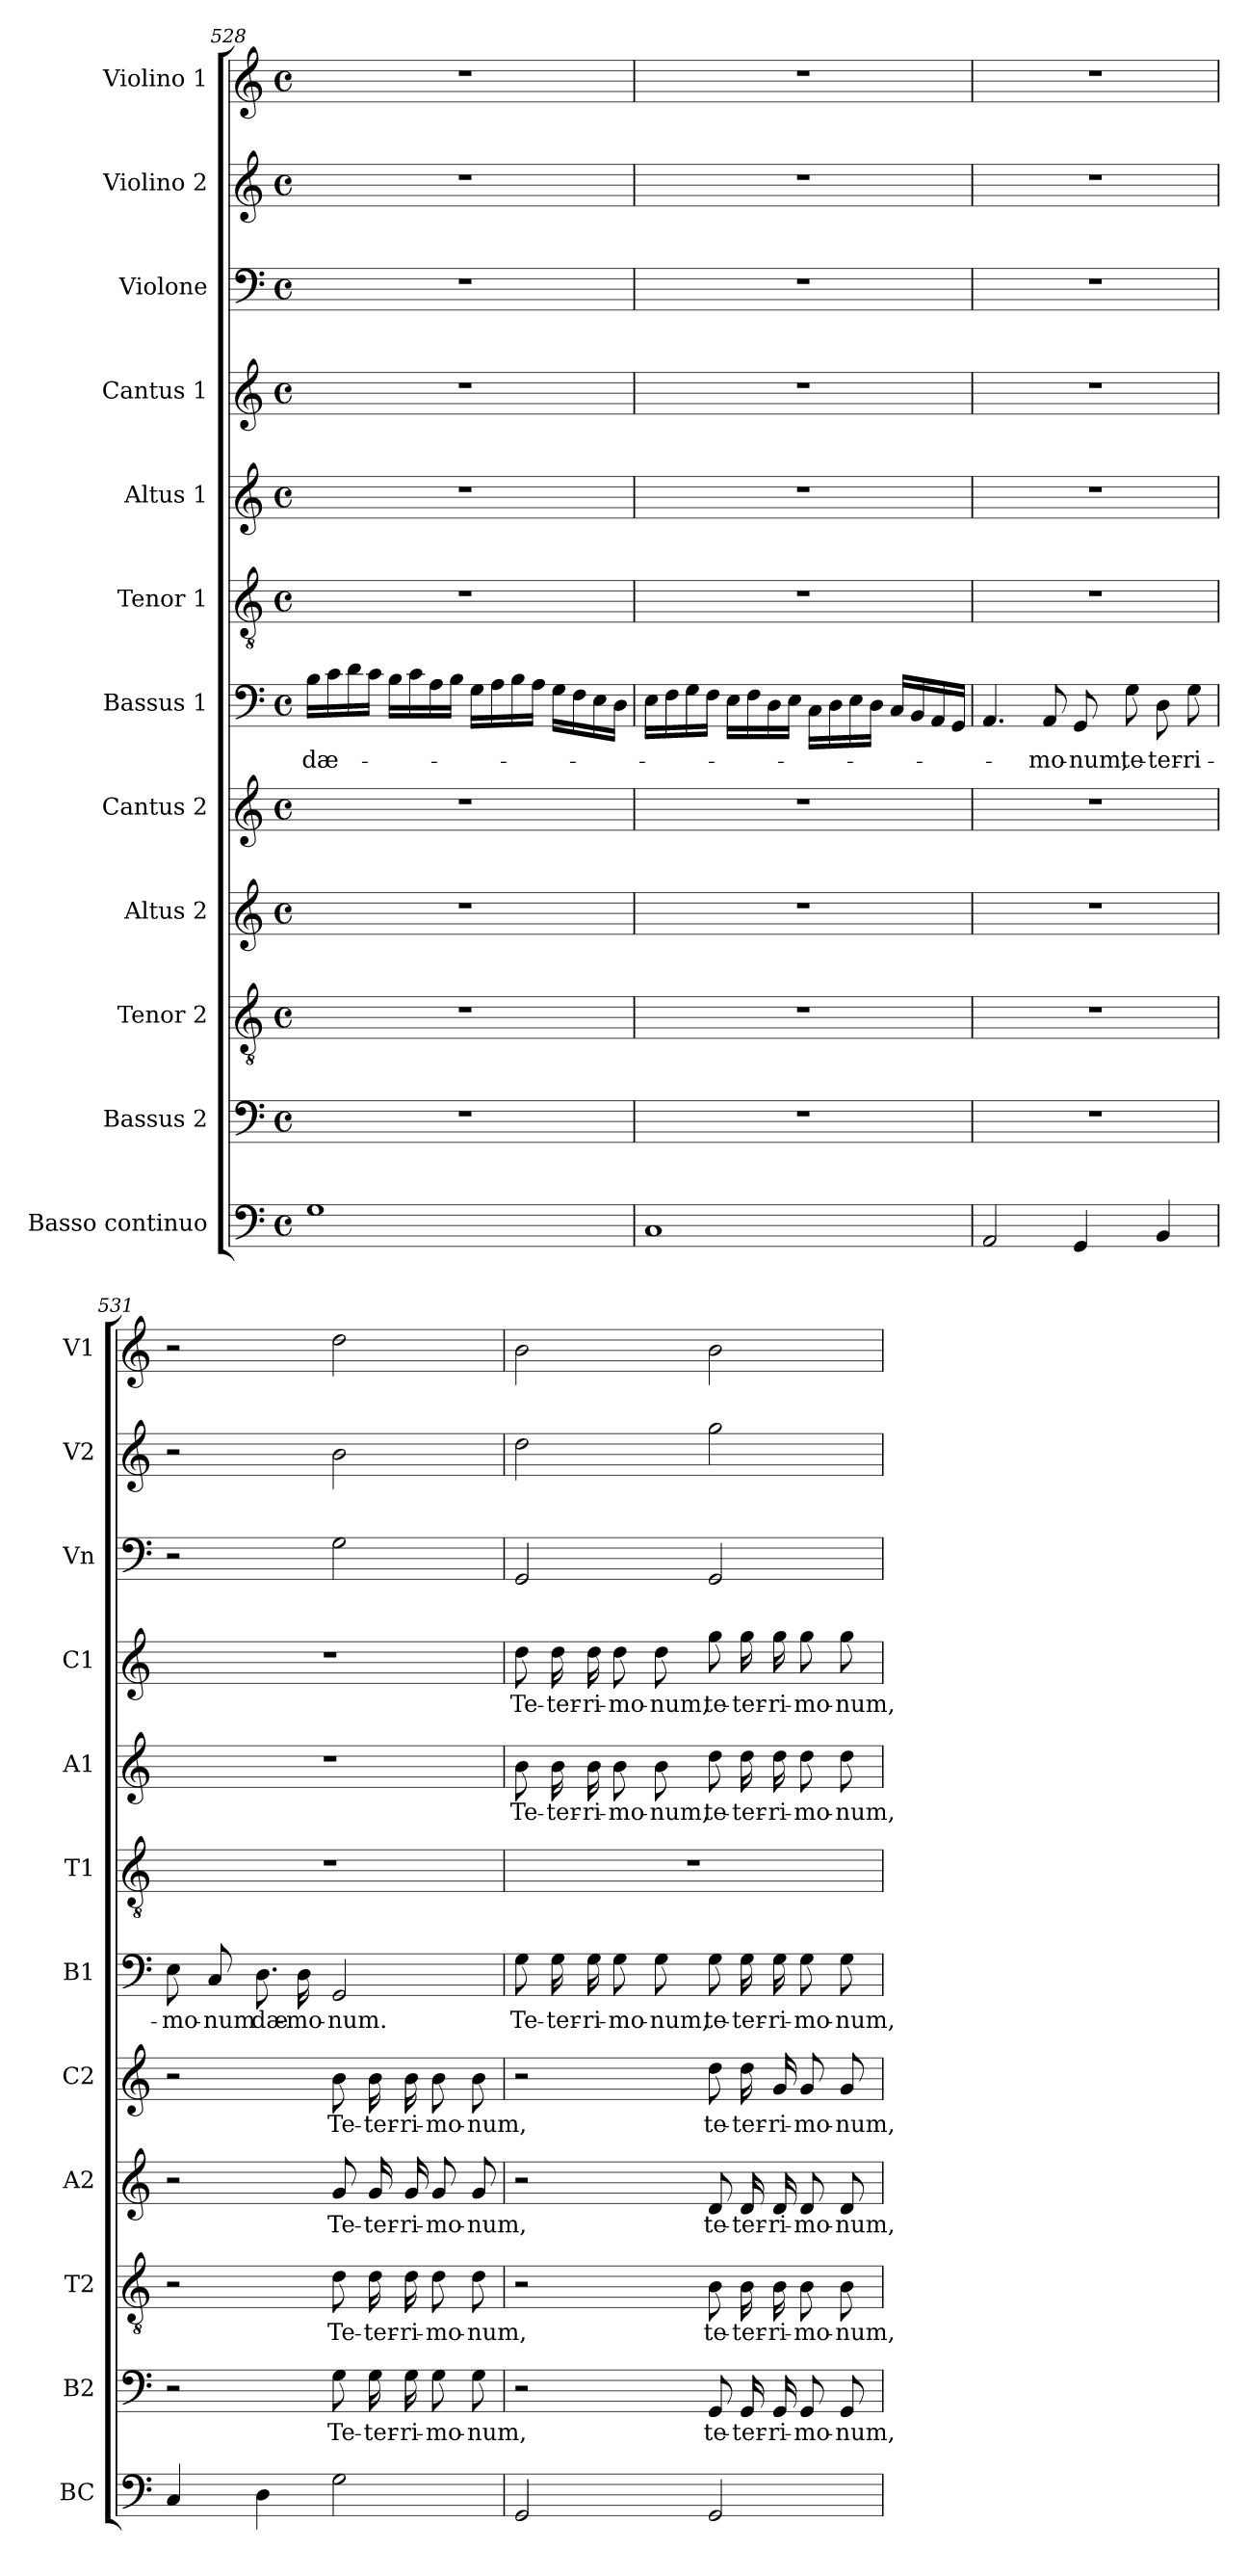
**kern	**kern	**text	**kern	**text	**kern	**text	**kern	**text	**kern	**text	**kern	**kern	**text	**kern	**text	**kern	**kern	**kern
*part12	*part11	*part11	*part10	*part10	*part9	*part9	*part8	*part8	*part7	*part7	*part6	*part5	*part5	*part4	*part4	*part3	*part2	*part1
*staff12	*staff11	*staff11	*staff10	*staff10	*staff9	*staff9	*staff8	*staff8	*staff7	*staff7	*staff6	*staff5	*staff5	*staff4	*staff4	*staff3	*staff2	*staff1
*I"Basso continuo	*I"Bassus 2	*	*I"Tenor 2	*	*I"Altus 2	*	*I"Cantus 2	*	*I"Bassus 1	*	*I"Tenor 1	*I"Altus 1	*	*I"Cantus 1	*	*I"Violone	*I"Violino 2	*I"Violino 1
*I'BC	*I'B2	*	*I'T2	*	*I'A2	*	*I'C2	*	*I'B1	*	*I'T1	*I'A1	*	*I'C1	*	*I'Vn	*I'V2	*I'V1
*clefF4	*clefF4	*	*clefGv2	*	*clefG2	*	*clefG2	*	*clefF4	*	*clefGv2	*clefG2	*	*clefG2	*	*clefF4	*clefG2	*clefG2
*ITrd7c12	*	*	*	*	*	*	*	*	*	*	*	*	*	*	*	*ITrd7c12	*	*
*k[]	*k[]	*	*k[]	*	*k[]	*	*k[]	*	*k[]	*	*k[]	*k[]	*	*k[]	*	*k[]	*k[]	*k[]
*C:	*C:	*	*C:	*	*C:	*	*C:	*	*C:	*	*C:	*C:	*	*C:	*	*C:	*C:	*C:
*M4/4	*M4/4	*	*M4/4	*	*M4/4	*	*M4/4	*	*M4/4	*	*M4/4	*M4/4	*	*M4/4	*	*M4/4	*M4/4	*M4/4
*met(c)	*met(c)	*	*met(c)	*	*met(c)	*	*met(c)	*	*met(c)	*	*met(c)	*met(c)	*	*met(c)	*	*met(c)	*met(c)	*met(c)
=528	=528	=528	=528	=528	=528	=528	=528	=528	=528	=528	=528	=528	=528	=528	=528	=528	=528	=528
!	!	!	!	!	!	!	!	!	!	!LO:LY:b	!	!	!	!	!	!	!	!
1GG	1r	.	1r	.	1r	.	1r	.	16B\LL	dæ-	1r	1r	.	1r	.	1r	1r	1r
.	.	.	.	.	.	.	.	.	16c\	.	.	.	.	.	.	.	.	.
.	.	.	.	.	.	.	.	.	16d\	.	.	.	.	.	.	.	.	.
.	.	.	.	.	.	.	.	.	16c\JJ	.	.	.	.	.	.	.	.	.
.	.	.	.	.	.	.	.	.	16B\LL	.	.	.	.	.	.	.	.	.
.	.	.	.	.	.	.	.	.	16c\	.	.	.	.	.	.	.	.	.
.	.	.	.	.	.	.	.	.	16A\	.	.	.	.	.	.	.	.	.
.	.	.	.	.	.	.	.	.	16B\JJ	.	.	.	.	.	.	.	.	.
.	.	.	.	.	.	.	.	.	16G\LL	.	.	.	.	.	.	.	.	.
.	.	.	.	.	.	.	.	.	16A\	.	.	.	.	.	.	.	.	.
.	.	.	.	.	.	.	.	.	16B\	.	.	.	.	.	.	.	.	.
.	.	.	.	.	.	.	.	.	16A\JJ	.	.	.	.	.	.	.	.	.
.	.	.	.	.	.	.	.	.	16G\LL	.	.	.	.	.	.	.	.	.
.	.	.	.	.	.	.	.	.	16F\	.	.	.	.	.	.	.	.	.
.	.	.	.	.	.	.	.	.	16E\	.	.	.	.	.	.	.	.	.
.	.	.	.	.	.	.	.	.	16D\JJ	.	.	.	.	.	.	.	.	.
!!LO:PB:g=z
=529	=529	=529	=529	=529	=529	=529	=529	=529	=529	=529	=529	=529	=529	=529	=529	=529	=529	=529
1CC	1r	.	1r	.	1r	.	1r	.	16E\LL	.	1r	1r	.	1r	.	1r	1r	1r
.	.	.	.	.	.	.	.	.	16F\	.	.	.	.	.	.	.	.	.
.	.	.	.	.	.	.	.	.	16G\	.	.	.	.	.	.	.	.	.
.	.	.	.	.	.	.	.	.	16F\JJ	.	.	.	.	.	.	.	.	.
.	.	.	.	.	.	.	.	.	16E\LL	.	.	.	.	.	.	.	.	.
.	.	.	.	.	.	.	.	.	16F\	.	.	.	.	.	.	.	.	.
.	.	.	.	.	.	.	.	.	16D\	.	.	.	.	.	.	.	.	.
.	.	.	.	.	.	.	.	.	16E\JJ	.	.	.	.	.	.	.	.	.
.	.	.	.	.	.	.	.	.	16C\LL	.	.	.	.	.	.	.	.	.
.	.	.	.	.	.	.	.	.	16D\	.	.	.	.	.	.	.	.	.
.	.	.	.	.	.	.	.	.	16E\	.	.	.	.	.	.	.	.	.
.	.	.	.	.	.	.	.	.	16D\JJ	.	.	.	.	.	.	.	.	.
.	.	.	.	.	.	.	.	.	16C/LL	.	.	.	.	.	.	.	.	.
.	.	.	.	.	.	.	.	.	16BB/	.	.	.	.	.	.	.	.	.
.	.	.	.	.	.	.	.	.	16AA/	.	.	.	.	.	.	.	.	.
.	.	.	.	.	.	.	.	.	16GG/JJ	.	.	.	.	.	.	.	.	.
=530	=530	=530	=530	=530	=530	=530	=530	=530	=530	=530	=530	=530	=530	=530	=530	=530	=530	=530
2AAA/	1r	.	1r	.	1r	.	1r	.	4.AA/	.	1r	1r	.	1r	.	1r	1r	1r
!	!	!	!	!	!	!	!	!	!	!LO:LY:b	!	!	!	!	!	!	!	!
.	.	.	.	.	.	.	.	.	8AA/	-mo-	.	.	.	.	.	.	.	.
!	!	!	!	!	!	!	!	!	!	!LO:LY:b	!	!	!	!	!	!	!	!
4GGG/	.	.	.	.	.	.	.	.	8GG/	-num,	.	.	.	.	.	.	.	.
!	!	!	!	!	!	!	!	!	!	!LO:LY:b	!	!	!	!	!	!	!	!
.	.	.	.	.	.	.	.	.	8G\	te-	.	.	.	.	.	.	.	.
!	!	!	!	!	!	!	!	!	!	!LO:LY:b	!	!	!	!	!	!	!	!
4BBB/	.	.	.	.	.	.	.	.	8D\	-ter-	.	.	.	.	.	.	.	.
!	!	!	!	!	!	!	!	!	!	!LO:LY:b	!	!	!	!	!	!	!	!
.	.	.	.	.	.	.	.	.	8G\	-ri-	.	.	.	.	.	.	.	.
=531	=531	=531	=531	=531	=531	=531	=531	=531	=531	=531	=531	=531	=531	=531	=531	=531	=531	=531
!	!	!	!	!	!	!	!	!	!	!LO:LY:b	!	!	!	!	!	!	!	!
4CC/	2r	.	2r	.	2r	.	2r	.	8E\	-mo-	1r	1r	.	1r	.	2r	2r	2r
!	!	!	!	!	!	!	!	!	!	!LO:LY:b	!	!	!	!	!	!	!	!
.	.	.	.	.	.	.	.	.	8C/	-num	.	.	.	.	.	.	.	.
!	!	!	!	!	!	!	!	!	!	!LO:LY:b	!	!	!	!	!	!	!	!
4DD\	.	.	.	.	.	.	.	.	8.D\	dæ-	.	.	.	.	.	.	.	.
!	!	!	!	!	!	!	!	!	!	!LO:LY:b	!	!	!	!	!	!	!	!
.	.	.	.	.	.	.	.	.	16D\	-mo-	.	.	.	.	.	.	.	.
!	!	!LO:LY:b	!	!LO:LY:b	!	!LO:LY:b	!	!LO:LY:b	!	!LO:LY:b	!	!	!	!	!	!	!	!
2GG\	8G\	Te-	8d\	Te-	8g/	Te-	8b\	Te-	2GG/	-num.	.	.	.	.	.	2GG\	2b\	2dd\
!	!	!LO:LY:b	!	!LO:LY:b	!	!LO:LY:b	!	!LO:LY:b	!	!	!	!	!	!	!	!	!	!
.	16G\	-ter-	16d\	-ter-	16g/	-ter-	16b\	-ter-	.	.	.	.	.	.	.	.	.	.
!	!	!LO:LY:b	!	!LO:LY:b	!	!LO:LY:b	!	!LO:LY:b	!	!	!	!	!	!	!	!	!	!
.	16G\	-ri-	16d\	-ri-	16g/	-ri-	16b\	-ri-	.	.	.	.	.	.	.	.	.	.
!	!	!LO:LY:b	!	!LO:LY:b	!	!LO:LY:b	!	!LO:LY:b	!	!	!	!	!	!	!	!	!	!
.	8G\	-mo-	8d\	-mo-	8g/	-mo-	8b\	-mo-	.	.	.	.	.	.	.	.	.	.
!	!	!LO:LY:b	!	!LO:LY:b	!	!LO:LY:b	!	!LO:LY:b	!	!	!	!	!	!	!	!	!	!
.	8G\	-num,	8d\	-num,	8g/	-num,	8b\	-num,	.	.	.	.	.	.	.	.	.	.
!!LO:PB:g=z
=532	=532	=532	=532	=532	=532	=532	=532	=532	=532	=532	=532	=532	=532	=532	=532	=532	=532	=532
!	!	!	!	!	!	!	!	!	!	!LO:LY:b	!	!	!LO:LY:b	!	!LO:LY:b	!	!	!
2GGG/	2r	.	2r	.	2r	.	2r	.	8G\	Te-	1r	8b\	Te-	8dd\	Te-	2GGG/	2dd\	2b\
!	!	!	!	!	!	!	!	!	!	!LO:LY:b	!	!	!LO:LY:b	!	!LO:LY:b	!	!	!
.	.	.	.	.	.	.	.	.	16G\	-ter-	.	16b\	-ter-	16dd\	-ter-	.	.	.
!	!	!	!	!	!	!	!	!	!	!LO:LY:b	!	!	!LO:LY:b	!	!LO:LY:b	!	!	!
.	.	.	.	.	.	.	.	.	16G\	-ri-	.	16b\	-ri-	16dd\	-ri-	.	.	.
!	!	!	!	!	!	!	!	!	!	!LO:LY:b	!	!	!LO:LY:b	!	!LO:LY:b	!	!	!
.	.	.	.	.	.	.	.	.	8G\	-mo-	.	8b\	-mo-	8dd\	-mo-	.	.	.
!	!	!	!	!	!	!	!	!	!	!LO:LY:b	!	!	!LO:LY:b	!	!LO:LY:b	!	!	!
.	.	.	.	.	.	.	.	.	8G\	-num,	.	8b\	-num,	8dd\	-num,	.	.	.
!	!	!LO:LY:b	!	!LO:LY:b	!	!LO:LY:b	!	!LO:LY:b	!	!LO:LY:b	!	!	!LO:LY:b	!	!LO:LY:b	!	!	!
2GGG/	8GG/	te-	8B\	te-	8d/	te-	8dd\	te-	8G\	te-	.	8dd\	te-	8gg\	te-	2GGG/	2gg\	2b\
!	!	!LO:LY:b	!	!LO:LY:b	!	!LO:LY:b	!	!LO:LY:b	!	!LO:LY:b	!	!	!LO:LY:b	!	!LO:LY:b	!	!	!
.	16GG/	-ter-	16B\	-ter-	16d/	-ter-	16dd\	-ter-	16G\	-ter-	.	16dd\	-ter-	16gg\	-ter-	.	.	.
!	!	!LO:LY:b	!	!LO:LY:b	!	!LO:LY:b	!	!LO:LY:b	!	!LO:LY:b	!	!	!LO:LY:b	!	!LO:LY:b	!	!	!
.	16GG/	-ri-	16B\	-ri-	16d/	-ri-	16g/	-ri-	16G\	-ri-	.	16dd\	-ri-	16gg\	-ri-	.	.	.
!	!	!LO:LY:b	!	!LO:LY:b	!	!LO:LY:b	!	!LO:LY:b	!	!LO:LY:b	!	!	!LO:LY:b	!	!LO:LY:b	!	!	!
.	8GG/	-mo-	8B\	-mo-	8d/	-mo-	8g/	-mo-	8G\	-mo-	.	8dd\	-mo-	8gg\	-mo-	.	.	.
!	!	!LO:LY:b	!	!LO:LY:b	!	!LO:LY:b	!	!LO:LY:b	!	!LO:LY:b	!	!	!LO:LY:b	!	!LO:LY:b	!	!	!
.	8GG/	-num,	8B\	-num,	8d/	-num,	8g/	-num,	8G\	-num,	.	8dd\	-num,	8gg\	-num,	.	.	.
=	=	=	=	=	=	=	=	=	=	=	=	=	=	=	=	=	=	=
*-	*-	*-	*-	*-	*-	*-	*-	*-	*-	*-	*-	*-	*-	*-	*-	*-	*-	*-
